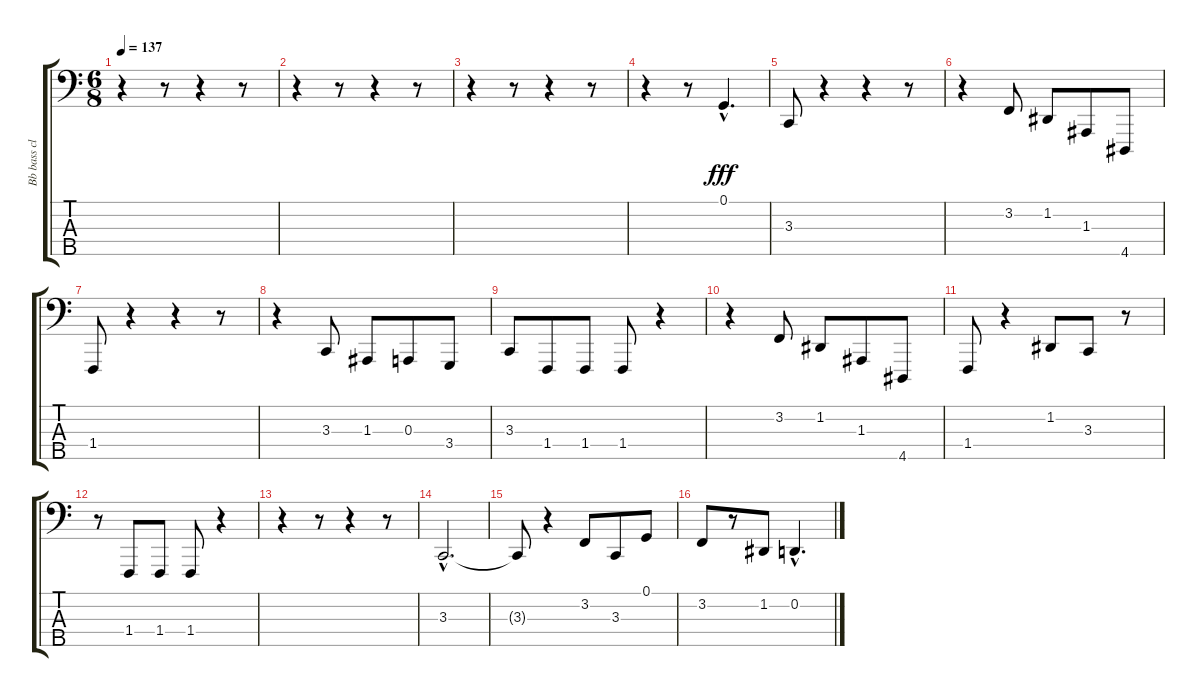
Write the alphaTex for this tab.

\track ("Bb bass clarinet" "Bb bass cl") {instrument clarinet}
\staff {score tabs}
\tuning (G2 D2 A1 E1 B0) {hide}
\ts (6 8)
\tempo 137
\clef f4
\ks c
r.4{dy f} r.8 r.4 r.8 |
r.4 r.8 r.4 r.8 |
r.4 r.8 r.4 r.8 |
r.4 r.8 0.1{hac}.4{d dy fff} |
3.3.8 r.4 r.4 r.8 |
r.4 3.2.8 1.2.8 1.3.8 4.5.8 |
1.4.8 r.4 r.4 r.8 |
r.4 3.3.8 1.3.8 0.3.8 3.4.8 |
3.3.8 1.4.8 1.4.8 1.4.8 r.4 |
r.4 3.2.8 1.2.8 1.3.8 4.5.8 |
1.4.8 r.4 1.2.8 3.3.8 r.8 |
r.8 1.4.8 1.4.8 1.4.8 r.4 |
r.4 r.8 r.4 r.8 |
3.3{hac}.2{d} |
3.3{t}.8 r.4 3.2.8 3.3.8 0.1.8 |
3.2.8 r.8 1.2.8 0.2{hac}.4{d}
